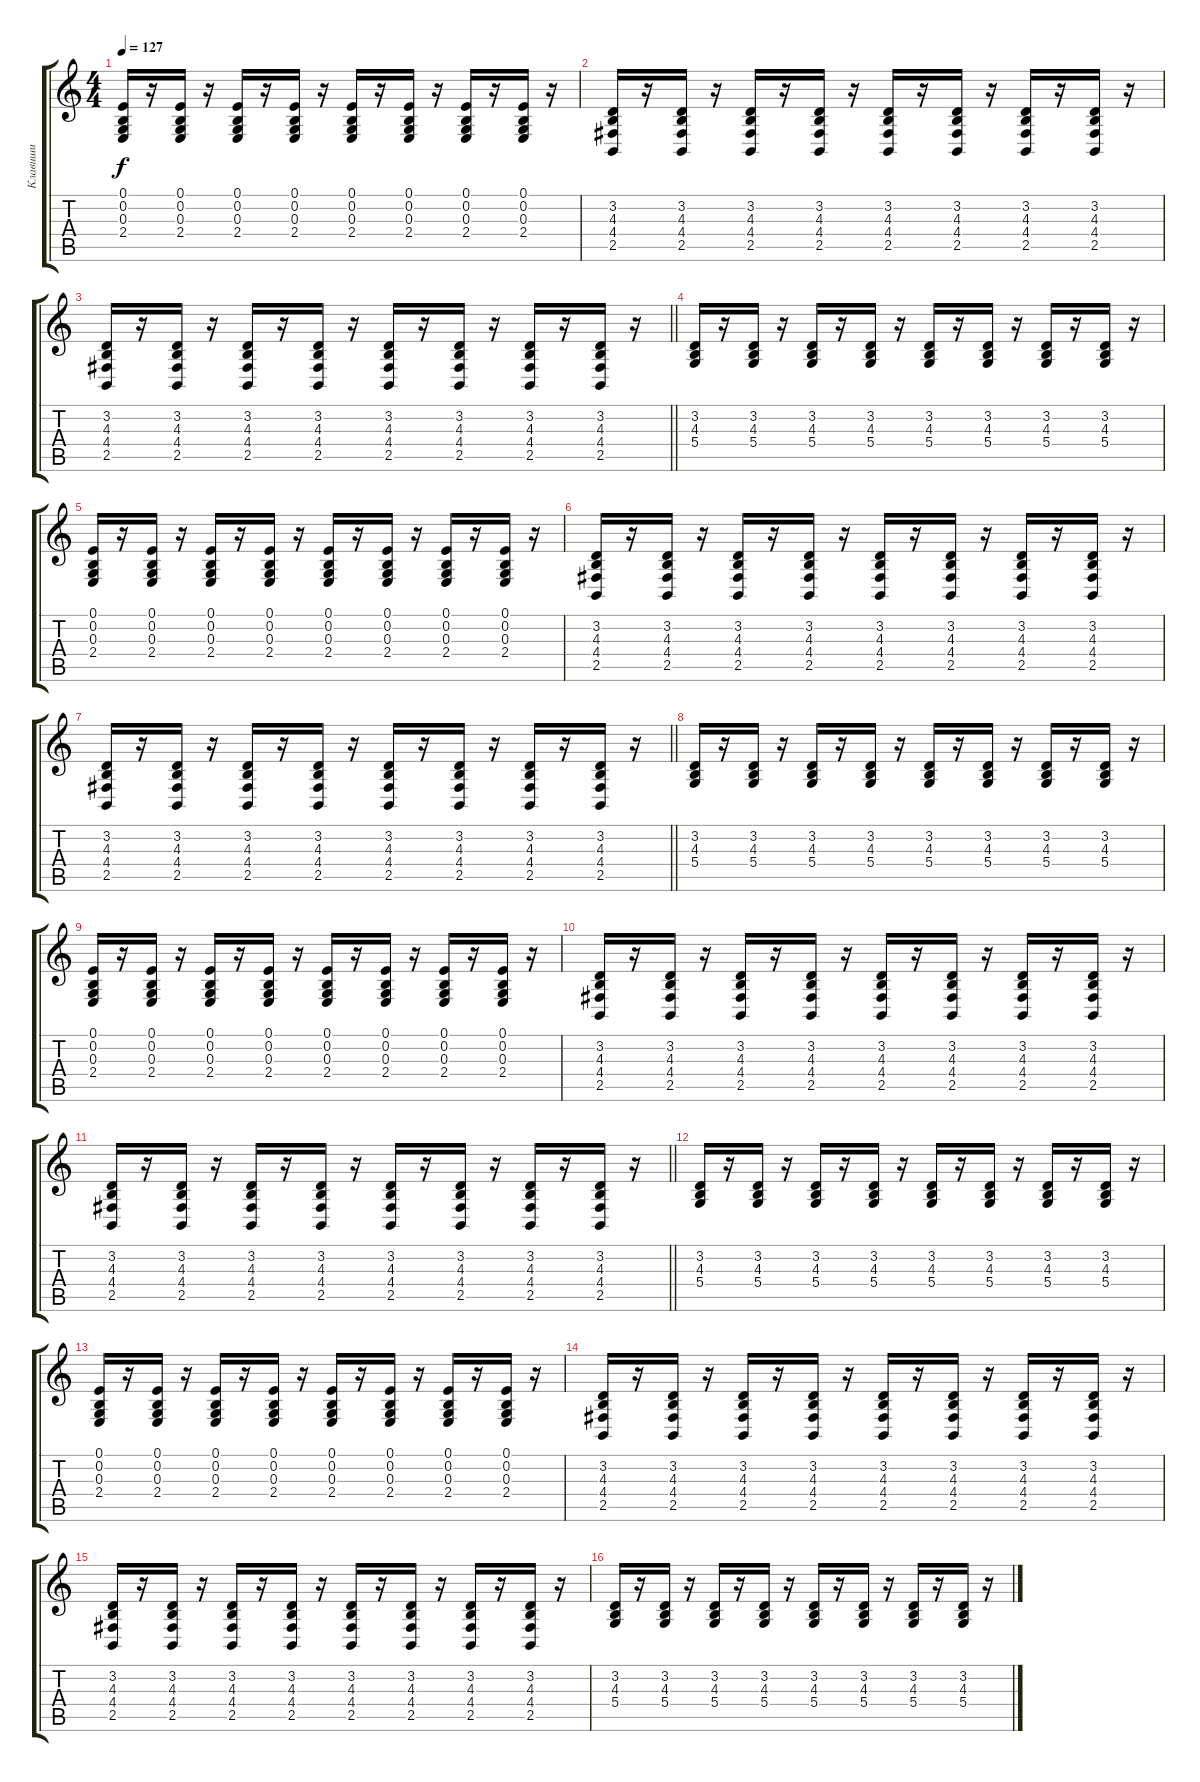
\track ("Клавиши" "Клавиши") {instrument acousticgrandpiano}
\staff {score tabs}
\tuning (E4 B3 G3 D3 A2 E2) {hide}
\ts (4 4)
\tempo 127
\clef g2
\ks c
(0.1 0.2 0.3 2.4).16{dy f} r.16 (0.1 0.2 0.3 2.4).16 r.16 (0.1 0.2 0.3 2.4).16 r.16 (0.1 0.2 0.3 2.4).16 r.16 (0.1 0.2 0.3 2.4).16 r.16 (0.1 0.2 0.3 2.4).16 r.16 (0.1 0.2 0.3 2.4).16 r.16 (0.1 0.2 0.3 2.4).16 r.16 |
(3.2 4.3 4.4 2.5).16 r.16 (3.2 4.3 4.4 2.5).16 r.16 (3.2 4.3 4.4 2.5).16 r.16 (3.2 4.3 4.4 2.5).16 r.16 (3.2 4.3 4.4 2.5).16 r.16 (3.2 4.3 4.4 2.5).16 r.16 (3.2 4.3 4.4 2.5).16 r.16 (3.2 4.3 4.4 2.5).16 r.16 |
\barLineRight lightlight
(3.2 4.3 4.4 2.5).16 r.16 (3.2 4.3 4.4 2.5).16 r.16 (3.2 4.3 4.4 2.5).16 r.16 (3.2 4.3 4.4 2.5).16 r.16 (3.2 4.3 4.4 2.5).16 r.16 (3.2 4.3 4.4 2.5).16 r.16 (3.2 4.3 4.4 2.5).16 r.16 (3.2 4.3 4.4 2.5).16 r.16 |
(3.2 4.3 5.4).16 r.16 (3.2 4.3 5.4).16 r.16 (3.2 4.3 5.4).16 r.16 (3.2 4.3 5.4).16 r.16 (3.2 4.3 5.4).16 r.16 (3.2 4.3 5.4).16 r.16 (3.2 4.3 5.4).16 r.16 (3.2 4.3 5.4).16 r.16 |
(0.1 0.2 0.3 2.4).16 r.16 (0.1 0.2 0.3 2.4).16 r.16 (0.1 0.2 0.3 2.4).16 r.16 (0.1 0.2 0.3 2.4).16 r.16 (0.1 0.2 0.3 2.4).16 r.16 (0.1 0.2 0.3 2.4).16 r.16 (0.1 0.2 0.3 2.4).16 r.16 (0.1 0.2 0.3 2.4).16 r.16 |
(3.2 4.3 4.4 2.5).16 r.16 (3.2 4.3 4.4 2.5).16 r.16 (3.2 4.3 4.4 2.5).16 r.16 (3.2 4.3 4.4 2.5).16 r.16 (3.2 4.3 4.4 2.5).16 r.16 (3.2 4.3 4.4 2.5).16 r.16 (3.2 4.3 4.4 2.5).16 r.16 (3.2 4.3 4.4 2.5).16 r.16 |
\barLineRight lightlight
(3.2 4.3 4.4 2.5).16 r.16 (3.2 4.3 4.4 2.5).16 r.16 (3.2 4.3 4.4 2.5).16 r.16 (3.2 4.3 4.4 2.5).16 r.16 (3.2 4.3 4.4 2.5).16 r.16 (3.2 4.3 4.4 2.5).16 r.16 (3.2 4.3 4.4 2.5).16 r.16 (3.2 4.3 4.4 2.5).16 r.16 |
(3.2 4.3 5.4).16 r.16 (3.2 4.3 5.4).16 r.16 (3.2 4.3 5.4).16 r.16 (3.2 4.3 5.4).16 r.16 (3.2 4.3 5.4).16 r.16 (3.2 4.3 5.4).16 r.16 (3.2 4.3 5.4).16 r.16 (3.2 4.3 5.4).16 r.16 |
(0.1 0.2 0.3 2.4).16 r.16 (0.1 0.2 0.3 2.4).16 r.16 (0.1 0.2 0.3 2.4).16 r.16 (0.1 0.2 0.3 2.4).16 r.16 (0.1 0.2 0.3 2.4).16 r.16 (0.1 0.2 0.3 2.4).16 r.16 (0.1 0.2 0.3 2.4).16 r.16 (0.1 0.2 0.3 2.4).16 r.16 |
(3.2 4.3 4.4 2.5).16 r.16 (3.2 4.3 4.4 2.5).16 r.16 (3.2 4.3 4.4 2.5).16 r.16 (3.2 4.3 4.4 2.5).16 r.16 (3.2 4.3 4.4 2.5).16 r.16 (3.2 4.3 4.4 2.5).16 r.16 (3.2 4.3 4.4 2.5).16 r.16 (3.2 4.3 4.4 2.5).16 r.16 |
\barLineRight lightlight
(3.2 4.3 4.4 2.5).16 r.16 (3.2 4.3 4.4 2.5).16 r.16 (3.2 4.3 4.4 2.5).16 r.16 (3.2 4.3 4.4 2.5).16 r.16 (3.2 4.3 4.4 2.5).16 r.16 (3.2 4.3 4.4 2.5).16 r.16 (3.2 4.3 4.4 2.5).16 r.16 (3.2 4.3 4.4 2.5).16 r.16 |
(3.2 4.3 5.4).16 r.16 (3.2 4.3 5.4).16 r.16 (3.2 4.3 5.4).16 r.16 (3.2 4.3 5.4).16 r.16 (3.2 4.3 5.4).16 r.16 (3.2 4.3 5.4).16 r.16 (3.2 4.3 5.4).16 r.16 (3.2 4.3 5.4).16 r.16 |
(0.1 0.2 0.3 2.4).16 r.16 (0.1 0.2 0.3 2.4).16 r.16 (0.1 0.2 0.3 2.4).16 r.16 (0.1 0.2 0.3 2.4).16 r.16 (0.1 0.2 0.3 2.4).16 r.16 (0.1 0.2 0.3 2.4).16 r.16 (0.1 0.2 0.3 2.4).16 r.16 (0.1 0.2 0.3 2.4).16 r.16 |
(3.2 4.3 4.4 2.5).16 r.16 (3.2 4.3 4.4 2.5).16 r.16 (3.2 4.3 4.4 2.5).16 r.16 (3.2 4.3 4.4 2.5).16 r.16 (3.2 4.3 4.4 2.5).16 r.16 (3.2 4.3 4.4 2.5).16 r.16 (3.2 4.3 4.4 2.5).16 r.16 (3.2 4.3 4.4 2.5).16 r.16 |
(3.2 4.3 4.4 2.5).16 r.16 (3.2 4.3 4.4 2.5).16 r.16 (3.2 4.3 4.4 2.5).16 r.16 (3.2 4.3 4.4 2.5).16 r.16 (3.2 4.3 4.4 2.5).16 r.16 (3.2 4.3 4.4 2.5).16 r.16 (3.2 4.3 4.4 2.5).16 r.16 (3.2 4.3 4.4 2.5).16 r.16 |
(3.2 4.3 5.4).16 r.16 (3.2 4.3 5.4).16 r.16 (3.2 4.3 5.4).16 r.16 (3.2 4.3 5.4).16 r.16 (3.2 4.3 5.4).16 r.16 (3.2 4.3 5.4).16 r.16 (3.2 4.3 5.4).16 r.16 (3.2 4.3 5.4).16 r.16
